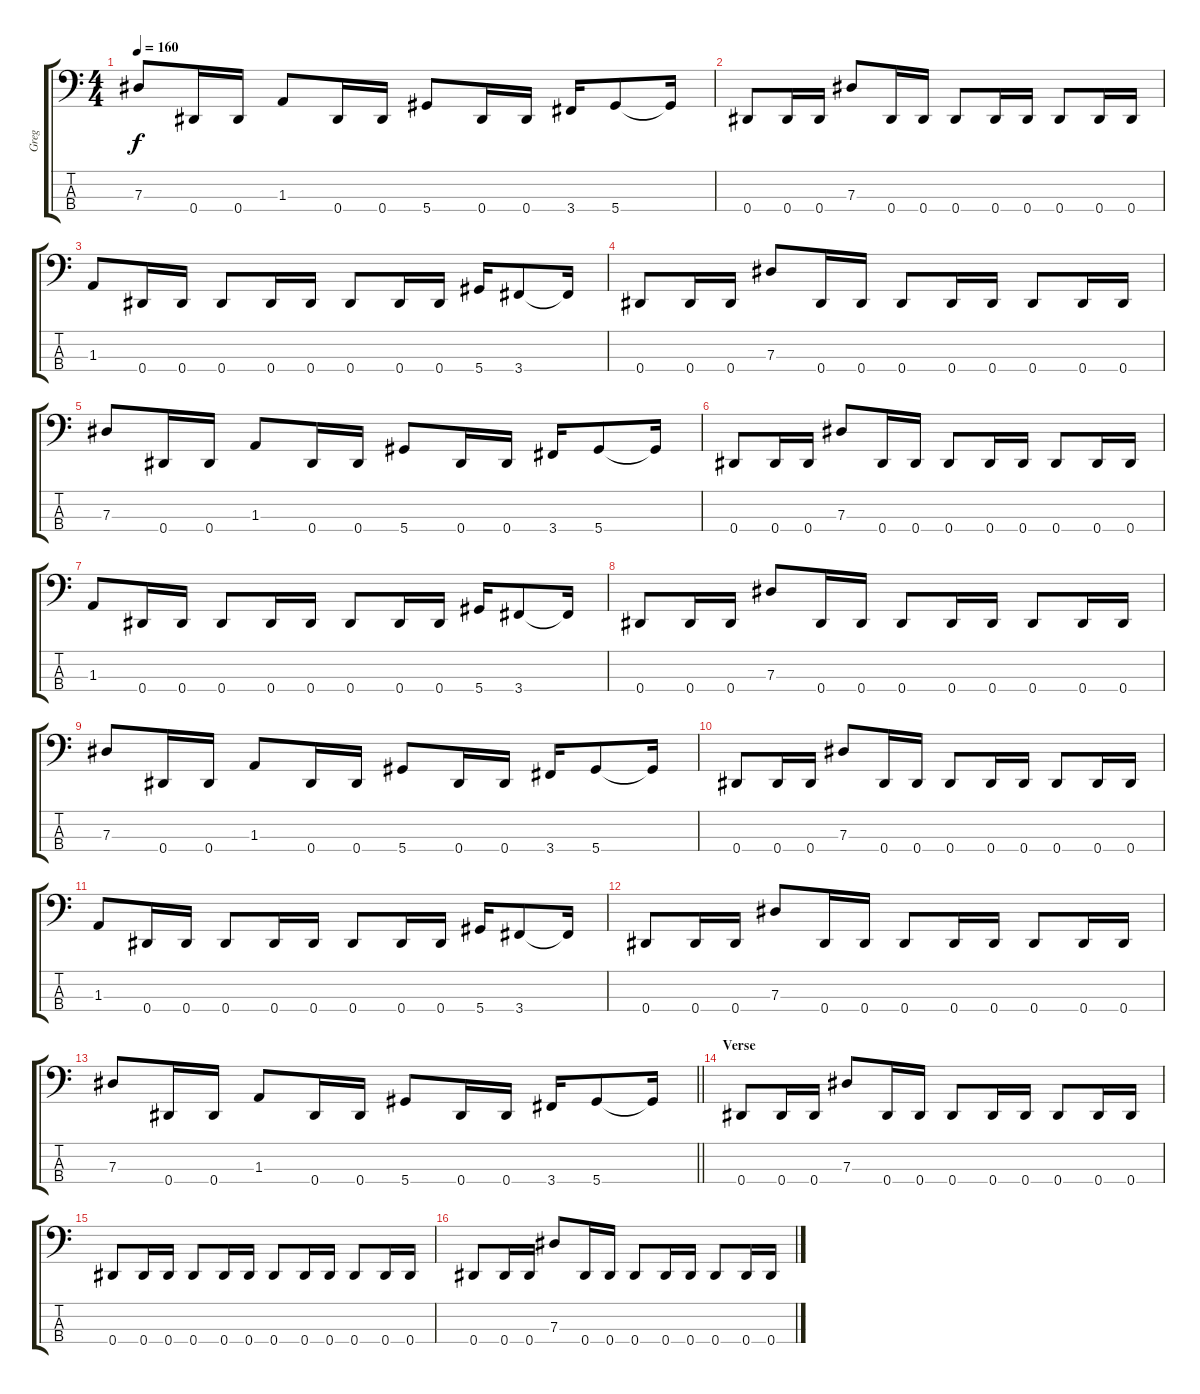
\track ("Greg" "Greg") {instrument electricbassfinger}
\staff {score tabs}
\tuning (Gb2 Db2 Ab1 Eb1) {hide}
\ts (4 4)
\tempo 160
\clef f4
\ks c
7.3.8{dy f} 0.4.16 0.4.16 1.3.8 0.4.16 0.4.16 5.4.8 0.4.16 0.4.16 3.4.16 5.4.8 5.4{t}.16 |
0.4.8 0.4.16 0.4.16 7.3.8 0.4.16 0.4.16 0.4.8 0.4.16 0.4.16 0.4.8 0.4.16 0.4.16 |
1.3.8 0.4.16 0.4.16 0.4.8 0.4.16 0.4.16 0.4.8 0.4.16 0.4.16 5.4.16 3.4.8 3.4{t}.16 |
0.4.8 0.4.16 0.4.16 7.3.8 0.4.16 0.4.16 0.4.8 0.4.16 0.4.16 0.4.8 0.4.16 0.4.16 |
7.3.8 0.4.16 0.4.16 1.3.8 0.4.16 0.4.16 5.4.8 0.4.16 0.4.16 3.4.16 5.4.8 5.4{t}.16 |
0.4.8 0.4.16 0.4.16 7.3.8 0.4.16 0.4.16 0.4.8 0.4.16 0.4.16 0.4.8 0.4.16 0.4.16 |
1.3.8 0.4.16 0.4.16 0.4.8 0.4.16 0.4.16 0.4.8 0.4.16 0.4.16 5.4.16 3.4.8 3.4{t}.16 |
0.4.8 0.4.16 0.4.16 7.3.8 0.4.16 0.4.16 0.4.8 0.4.16 0.4.16 0.4.8 0.4.16 0.4.16 |
7.3.8 0.4.16 0.4.16 1.3.8 0.4.16 0.4.16 5.4.8 0.4.16 0.4.16 3.4.16 5.4.8 5.4{t}.16 |
0.4.8 0.4.16 0.4.16 7.3.8 0.4.16 0.4.16 0.4.8 0.4.16 0.4.16 0.4.8 0.4.16 0.4.16 |
1.3.8 0.4.16 0.4.16 0.4.8 0.4.16 0.4.16 0.4.8 0.4.16 0.4.16 5.4.16 3.4.8 3.4{t}.16 |
0.4.8 0.4.16 0.4.16 7.3.8 0.4.16 0.4.16 0.4.8 0.4.16 0.4.16 0.4.8 0.4.16 0.4.16 |
\barLineRight lightlight
7.3.8 0.4.16 0.4.16 1.3.8 0.4.16 0.4.16 5.4.8 0.4.16 0.4.16 3.4.16 5.4.8 5.4{t}.16 |
\section ("" "Verse")
0.4.8 0.4.16 0.4.16 7.3.8 0.4.16 0.4.16 0.4.8 0.4.16 0.4.16 0.4.8 0.4.16 0.4.16 |
0.4.8 0.4.16 0.4.16 0.4.8 0.4.16 0.4.16 0.4.8 0.4.16 0.4.16 0.4.8 0.4.16 0.4.16 |
0.4.8 0.4.16 0.4.16 7.3.8 0.4.16 0.4.16 0.4.8 0.4.16 0.4.16 0.4.8 0.4.16 0.4.16
